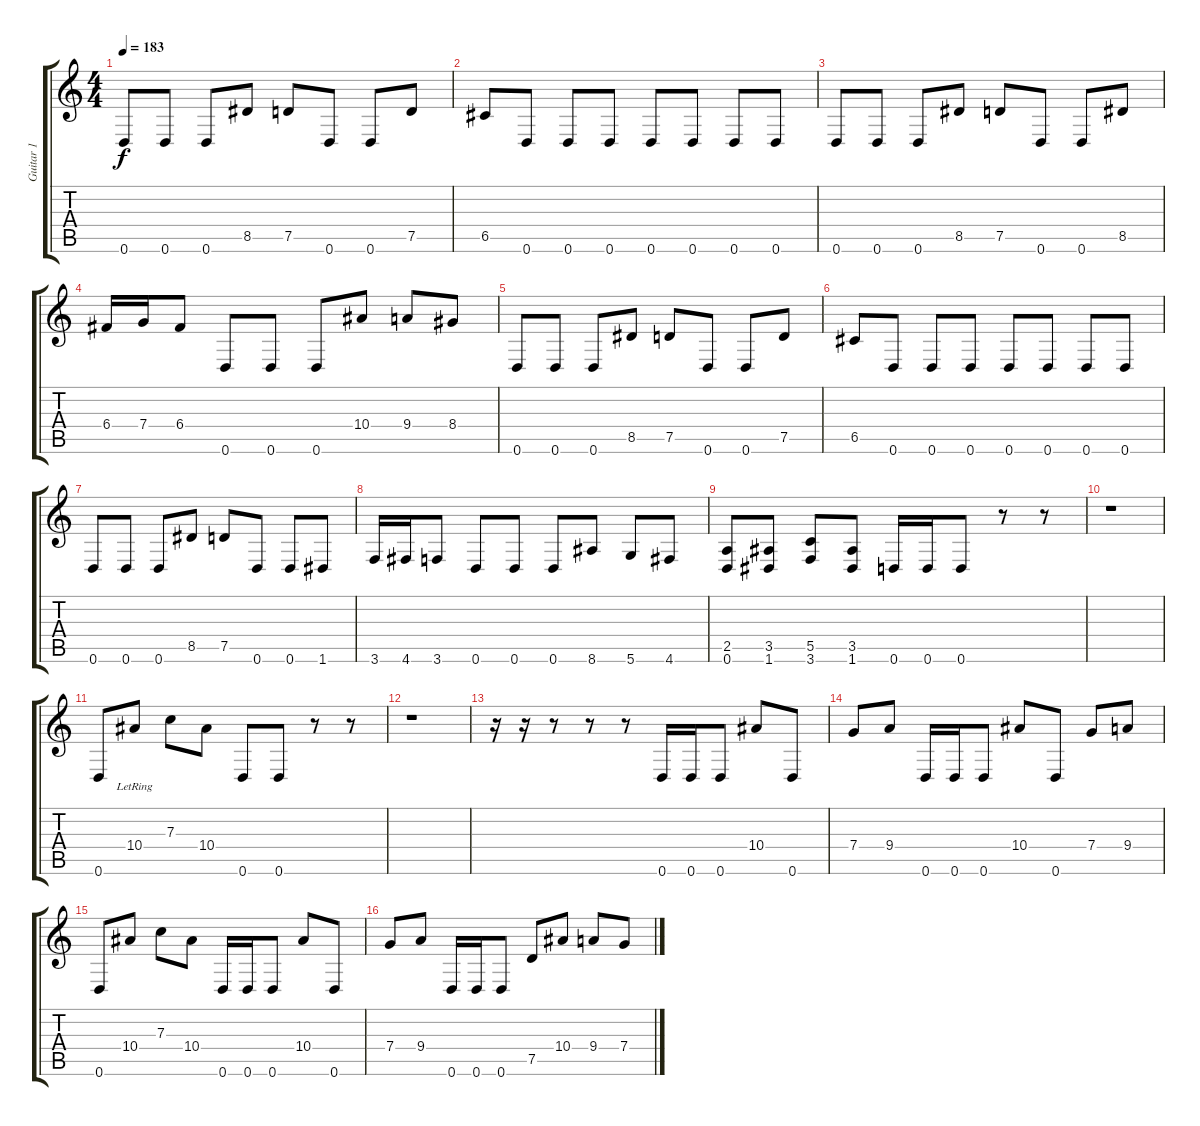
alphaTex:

\track ("Guitar 1" "Guitar 1") {instrument distortionguitar}
\staff {score tabs}
\tuning (D4 A3 F3 C3 G2 D2) {hide}
\ts (4 4)
\tempo 183
\clef g2
\ks c
0.6.8{dy f} 0.6.8 0.6.8 8.5.8 7.5.8 0.6.8 0.6.8 7.5.8 |
6.5.8 0.6.8 0.6.8 0.6.8 0.6.8 0.6.8 0.6.8 0.6.8 |
0.6.8 0.6.8 0.6.8 8.5.8 7.5.8 0.6.8 0.6.8 8.5.8 |
6.4.16 7.4.16 6.4.8 0.6.8 0.6.8 0.6.8 10.4.8 9.4.8 8.4.8 |
0.6.8 0.6.8 0.6.8 8.5.8 7.5.8 0.6.8 0.6.8 7.5.8 |
6.5.8 0.6.8 0.6.8 0.6.8 0.6.8 0.6.8 0.6.8 0.6.8 |
0.6.8 0.6.8 0.6.8 8.5.8 7.5.8 0.6.8 0.6.8 1.6.8 |
3.6.16 4.6.16 3.6.8 0.6.8 0.6.8 0.6.8 8.6.8 5.6.8 4.6.8 |
(2.5 0.6).8 (3.5 1.6).8 (5.5 3.6).8 (3.5 1.6).8 0.6.16 0.6.16 0.6.8 r.8 r.8 |
r.1 |
0.6.8 10.4{lr}.8 7.3.8 10.4.8 0.6.8 0.6.8 r.8 r.8 |
r.1 |
r.16 r.16 r.8 r.8 r.8 0.6.16 0.6.16 0.6.8 10.4.8 0.6.8 |
7.4.8 9.4.8 0.6.16 0.6.16 0.6.8 10.4.8 0.6.8 7.4.8 9.4.8 |
0.6.8 10.4.8 7.3.8 10.4.8 0.6.16 0.6.16 0.6.8 10.4.8 0.6.8 |
7.4.8 9.4.8 0.6.16 0.6.16 0.6.8 7.5.8 10.4.8 9.4.8 7.4.8
